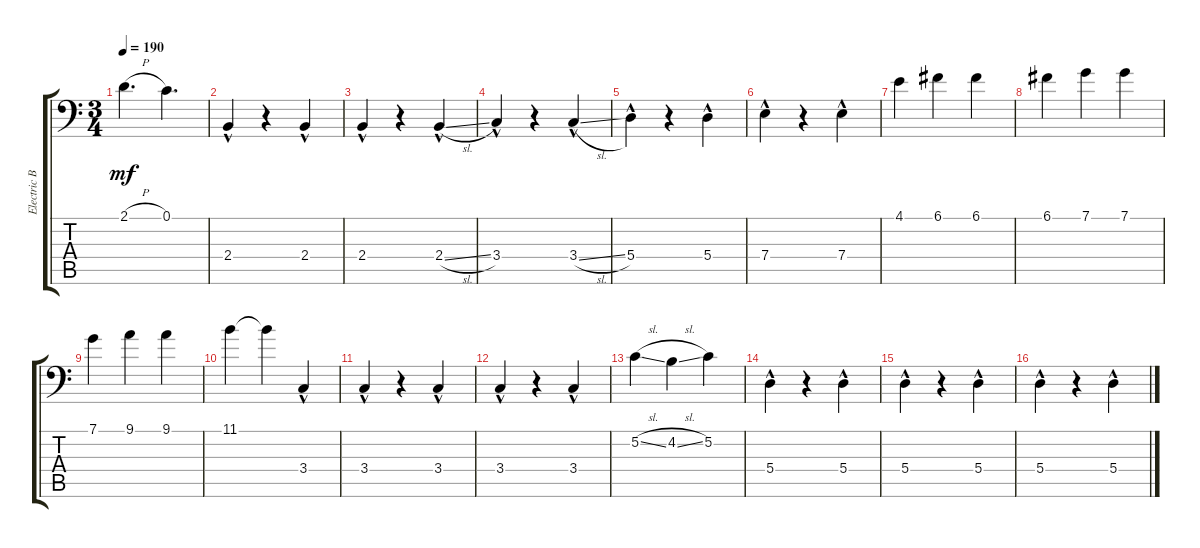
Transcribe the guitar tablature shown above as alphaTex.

\track ("Electric Bass" "Electric B") {instrument electricbasspick}
\staff {score tabs}
\tuning (C3 G2 D2 A1 E1 A0) {hide}
\ts (3 4)
\tempo 190
\clef f4
\ks c
2.1{h}.4{d dy mf} 0.1.4{d} |
2.4{hac}.4 r.4 2.4{hac}.4 |
2.4{hac}.4 r.4 2.4{sl hac}.4 |
3.4{hac}.4 r.4 3.4{sl hac}.4 |
5.4{hac}.4 r.4 5.4{hac}.4 |
7.4{hac}.4 r.4 7.4{hac}.4 |
4.1.4 6.1.4 6.1.4 |
6.1.4 7.1.4 7.1.4 |
7.1.4 9.1.4 9.1.4 |
11.1.4 11.1{t}.4 3.4{hac}.4 |
3.4{hac}.4 r.4 3.4{hac}.4 |
3.4{hac}.4 r.4 3.4{hac}.4 |
5.2{sl}.4 4.2{sl}.4 5.2.4 |
5.4{hac}.4 r.4 5.4{hac}.4 |
5.4{hac}.4 r.4 5.4{hac}.4 |
5.4{hac}.4 r.4 5.4{hac}.4
